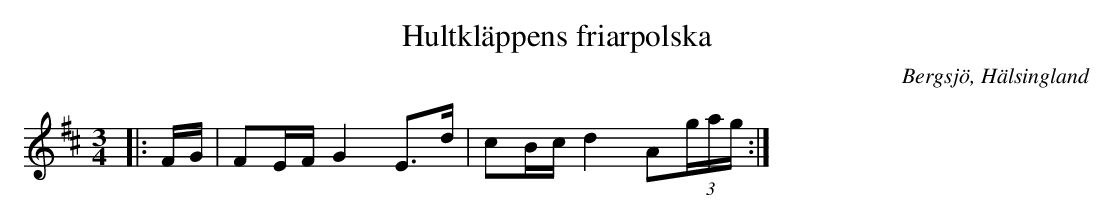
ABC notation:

X:1
T:Hultkläppens friarpolska
O:Bergsjö, Hälsingland
M:3/4
L:1/8
K:D
|: F/G/ | FE/F/ G2 E>d | cB/c/ d2 A(3:2)g/a/g/ :|
